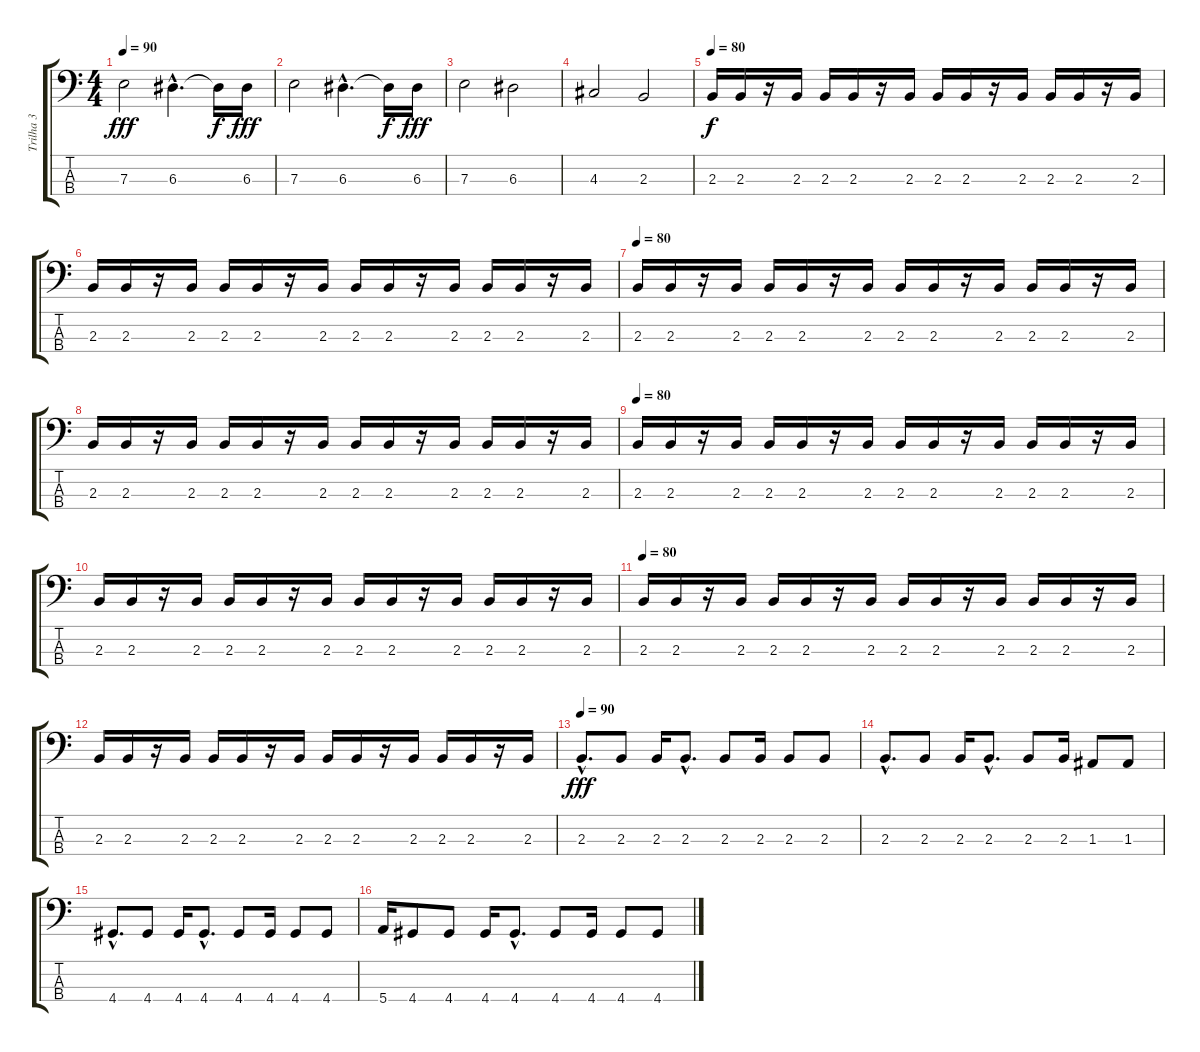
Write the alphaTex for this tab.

\track ("Trilha 3" "Trilha 3") {instrument electricbassfinger}
\staff {score tabs}
\tuning (G2 D2 A1 E1) {hide}
\ts (4 4)
\tempo 90
\clef f4
\ks c
7.3.2{dy fff} 6.3{hac}.4{d} 6.3{t}.16{dy f} 6.3.16{dy fff} |
7.3.2 6.3{hac}.4{d} 6.3{t}.16{dy f} 6.3.16{dy fff} |
7.3.2 6.3.2 |
4.3.2 2.3.2 |
\tempo 80
2.3.16{dy f} 2.3.16 r.16 2.3.16 2.3.16 2.3.16 r.16 2.3.16 2.3.16 2.3.16 r.16 2.3.16 2.3.16 2.3.16 r.16 2.3.16 |
2.3.16 2.3.16 r.16 2.3.16 2.3.16 2.3.16 r.16 2.3.16 2.3.16 2.3.16 r.16 2.3.16 2.3.16 2.3.16 r.16 2.3.16 |
\tempo 80
2.3.16 2.3.16 r.16 2.3.16 2.3.16 2.3.16 r.16 2.3.16 2.3.16 2.3.16 r.16 2.3.16 2.3.16 2.3.16 r.16 2.3.16 |
2.3.16 2.3.16 r.16 2.3.16 2.3.16 2.3.16 r.16 2.3.16 2.3.16 2.3.16 r.16 2.3.16 2.3.16 2.3.16 r.16 2.3.16 |
\tempo 80
2.3.16 2.3.16 r.16 2.3.16 2.3.16 2.3.16 r.16 2.3.16 2.3.16 2.3.16 r.16 2.3.16 2.3.16 2.3.16 r.16 2.3.16 |
2.3.16 2.3.16 r.16 2.3.16 2.3.16 2.3.16 r.16 2.3.16 2.3.16 2.3.16 r.16 2.3.16 2.3.16 2.3.16 r.16 2.3.16 |
\tempo 80
2.3.16 2.3.16 r.16 2.3.16 2.3.16 2.3.16 r.16 2.3.16 2.3.16 2.3.16 r.16 2.3.16 2.3.16 2.3.16 r.16 2.3.16 |
2.3.16 2.3.16 r.16 2.3.16 2.3.16 2.3.16 r.16 2.3.16 2.3.16 2.3.16 r.16 2.3.16 2.3.16 2.3.16 r.16 2.3.16 |
\tempo 90
2.3{hac}.8{d dy fff} 2.3.8 2.3.16 2.3{hac}.8{d} 2.3.8 2.3.16 2.3.8 2.3.8 |
2.3{hac}.8{d} 2.3.8 2.3.16 2.3{hac}.8{d} 2.3.8 2.3.16 1.3.8 1.3.8 |
4.4{hac}.8{d} 4.4.8 4.4.16 4.4{hac}.8{d} 4.4.8 4.4.16 4.4.8 4.4.8 |
5.4.16 4.4.8 4.4.8 4.4.16 4.4{hac}.8{d} 4.4.8 4.4.16 4.4.8 4.4.8
